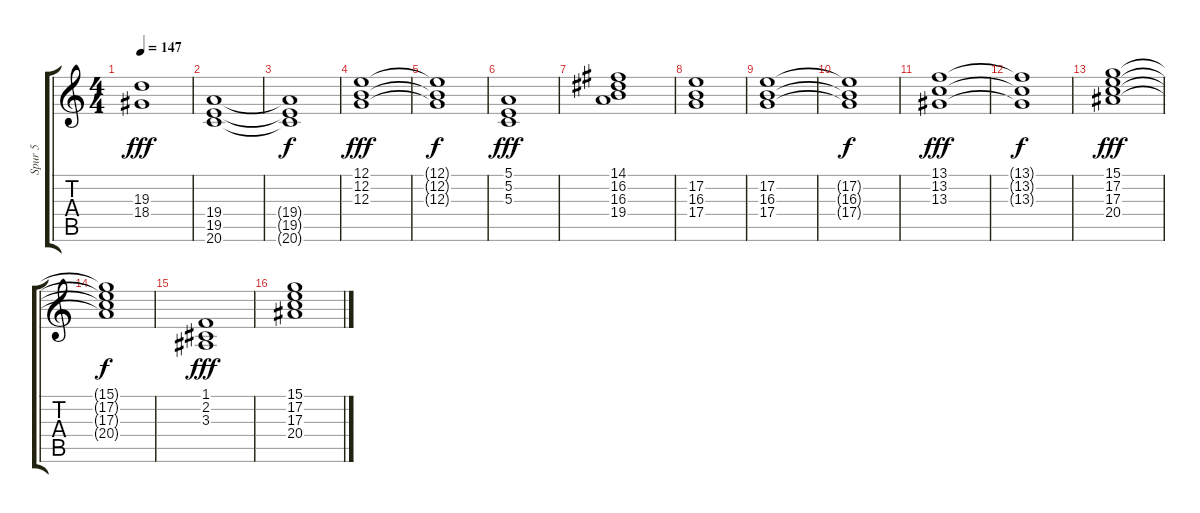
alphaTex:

\track ("Spur 5" "Spur 5") {instrument fx6goblins}
\staff {score tabs}
\tuning (E4 B3 G3 D3 A2 E2) {hide}
\ts (4 4)
\tempo 147
\clef g2
\ks c
(19.3 18.4).1{dy fff} |
(19.4 19.5 20.6).1 |
(19.4{t} 19.5{t} 20.6{t}).1{dy f} |
(12.1 12.2 12.3).1{dy fff} |
(12.1{t} 12.2{t} 12.3{t}).1{dy f} |
(5.1 5.2 5.3).1{dy fff} |
(14.1 16.2 16.3 19.4).1 |
(17.2 16.3 17.4).1 |
(17.2 16.3 17.4).1 |
(17.2{t} 16.3{t} 17.4{t}).1{dy f} |
(13.1 13.2 13.3).1{dy fff} |
(13.1{t} 13.2{t} 13.3{t}).1{dy f} |
(15.1 17.2 17.3 20.4).1{dy fff} |
(15.1{t} 17.2{t} 17.3{t} 20.4{t}).1{dy f} |
(1.1 2.2 3.3).1{dy fff} |
(15.1 17.2 17.3 20.4).1
